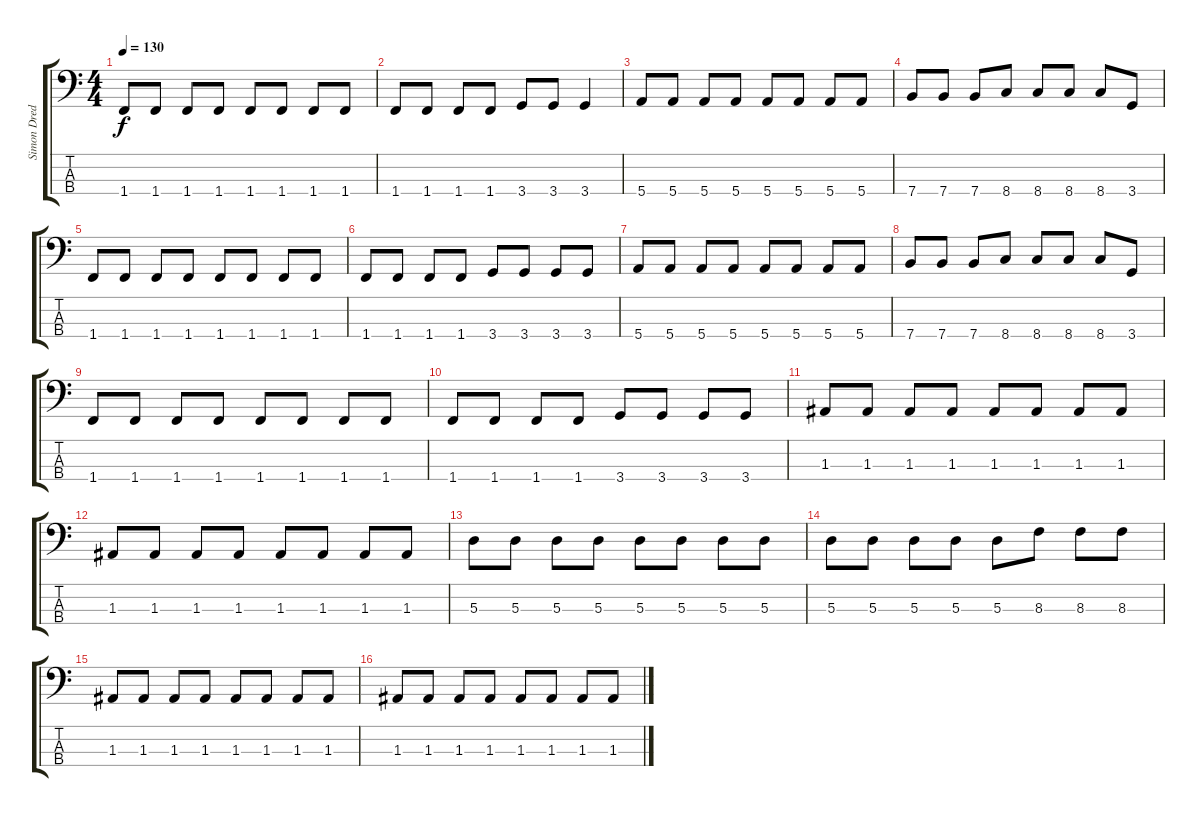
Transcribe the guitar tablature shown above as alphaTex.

\track ("Simon Dredo" "Simon Dred") {instrument electricbassfinger}
\staff {score tabs}
\tuning (G2 D2 A1 E1) {hide}
\ts (4 4)
\tempo 130
\clef f4
\ks c
1.4.8{dy f} 1.4.8 1.4.8 1.4.8 1.4.8 1.4.8 1.4.8 1.4.8 |
1.4.8 1.4.8 1.4.8 1.4.8 3.4.8 3.4.8 3.4.4 |
5.4.8 5.4.8 5.4.8 5.4.8 5.4.8 5.4.8 5.4.8 5.4.8 |
7.4.8 7.4.8 7.4.8 8.4.8 8.4.8 8.4.8 8.4.8 3.4.8 |
1.4.8 1.4.8 1.4.8 1.4.8 1.4.8 1.4.8 1.4.8 1.4.8 |
1.4.8 1.4.8 1.4.8 1.4.8 3.4.8 3.4.8 3.4.8 3.4.8 |
5.4.8 5.4.8 5.4.8 5.4.8 5.4.8 5.4.8 5.4.8 5.4.8 |
7.4.8 7.4.8 7.4.8 8.4.8 8.4.8 8.4.8 8.4.8 3.4.8 |
1.4.8 1.4.8 1.4.8 1.4.8 1.4.8 1.4.8 1.4.8 1.4.8 |
1.4.8 1.4.8 1.4.8 1.4.8 3.4.8 3.4.8 3.4.8 3.4.8 |
1.3.8 1.3.8 1.3.8 1.3.8 1.3.8 1.3.8 1.3.8 1.3.8 |
1.3.8 1.3.8 1.3.8 1.3.8 1.3.8 1.3.8 1.3.8 1.3.8 |
5.3.8 5.3.8 5.3.8 5.3.8 5.3.8 5.3.8 5.3.8 5.3.8 |
5.3.8 5.3.8 5.3.8 5.3.8 5.3.8 8.3.8 8.3.8 8.3.8 |
1.3.8 1.3.8 1.3.8 1.3.8 1.3.8 1.3.8 1.3.8 1.3.8 |
1.3.8 1.3.8 1.3.8 1.3.8 1.3.8 1.3.8 1.3.8 1.3.8
